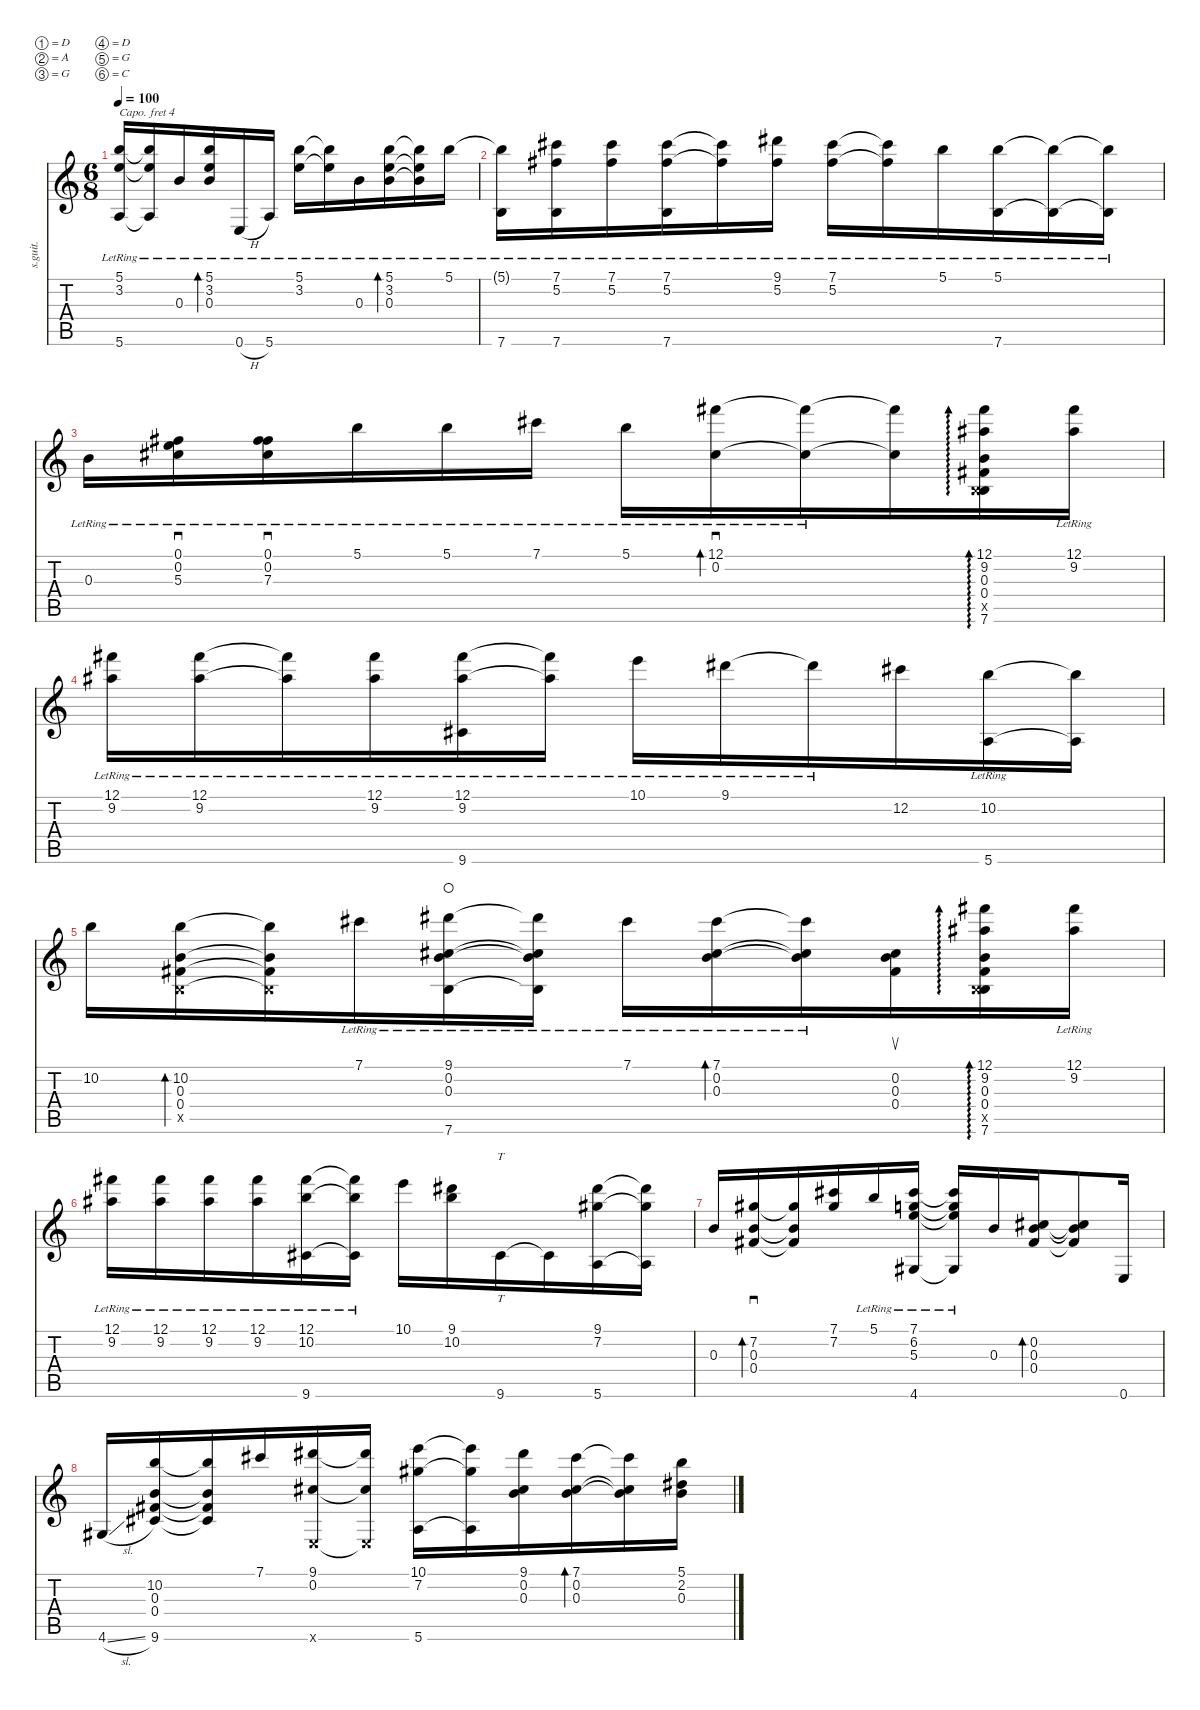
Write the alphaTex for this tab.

\defaultSystemsLayout 4
\hideDynamics
\bracketExtendMode nobrackets
\otherSystemsTrackNameOrientation horizontal
\track ("Steel Guitar" "s.guit.") {multiBarRest instrument acousticguitarsteel}
\staff {score tabs}
\capo 4
\tuning (D4 A3 G3 D3 G2 C2)
\ts (6 8)
\tempo 100
\clef g2
\ks c
(5.1{lr} 5.6{lr} 3.2{lr}).16{dy mf} (5.1{lr t} 5.6{lr t} 3.2{lr t}).16 0.3{lr}.16 (5.1{lr} 3.2{lr} 0.3{lr}).16{bd 39} 0.6{h lr}.16 5.6{lr}.16 (5.1{lr} 3.2{lr}).16 (5.1{lr t} 3.2{lr t}).16 0.3{lr}.16 (3.2{lr} 5.1{lr} 0.3{lr}).16{bd 39} (3.2{lr t} 5.1{lr t} 0.3{lr t}).16 5.1{lr}.16 |
(7.6{lr} 5.1{lr t}).16 (7.6{lr} 7.1{lr} 5.2{lr}).16 (7.1{lr} 5.2{lr}).16 (7.1{lr} 5.2{lr} 7.6{lr}).16 (7.1{lr t} 5.2{lr t}).16 (9.1{lr} 5.2{lr}).16 (7.1{lr} 5.2{lr}).16 (7.1{lr t} 5.2{lr t}).16 5.1{lr}.16 (7.6{lr} 5.1{lr}).16 (7.6{lr t} 5.1{lr t}).16 (7.6{lr t} 5.1{lr t}).16 |
0.3{lr}.16 (5.3{lr} 0.1{lr} 0.2{lr}).16{sd} (7.3{lr} 0.1{lr} 0.2{lr}).16{sd} 5.1{lr}.16 5.1{lr}.16 7.1{lr}.16 5.1{lr}.16 (12.1{lr} 0.2{lr}).16{sd bd 39} (12.1{lr t} 0.2{lr t}).16 (12.1{t} 0.2{t}).16 (12.1 9.2 7.6 0.4 0.3 0.5{x}).16{ad 0} (12.1{lr} 9.2{lr}).16 |
(12.1{lr} 9.2{lr}).16 (12.1{lr} 9.2{lr}).16 (12.1{lr t} 9.2{lr t}).16 (12.1{lr} 9.2{lr}).16 (12.1{lr} 9.2{lr} 9.6{lr}).16 (12.1{lr t} 9.2{lr t}).16 10.1{lr}.16 9.1{lr}.16 9.1{lr t}.16 12.2.16 (10.2 5.6{lr}).16 (10.2{t} 5.6{t}).16 |
10.2.16 (10.2 0.3 0.5{x} 0.4).16{bd 39} (10.2{t} 0.3{t} 0.5{x t} 0.4{t}).16 7.1{lr}.16 (9.1{lr} 7.6{lr} 0.2{lr} 0.3{lr}).16{waho} (9.1{lr t} 7.6{lr t} 0.2{lr t} 0.3{lr t}).16 7.1{lr}.16 (7.1{lr} 0.2{lr} 0.3{lr}).16{bd 39} (7.1{lr t} 0.2{lr t} 0.3{lr t}).16 (0.3 0.2 0.4).16{su} (12.1 9.2 7.6 0.4 0.3 0.5{x}).16{ad 0} (12.1{lr} 9.2{lr}).16 |
(12.1{lr} 9.2{lr}).16 (12.1{lr} 9.2{lr}).16 (12.1{lr} 9.2{lr}).16 (12.1{lr} 9.2{lr}).16 (12.1{lr} 10.2 9.6).16 (12.1{lr t} 10.2{t} 9.6{t}).16 10.1.16 (9.1 10.2).16 9.6.16{tt} 9.6{t}.16 (9.1 7.2 5.6).16 (9.1{t} 7.2{t} 5.6{t}).16 |
0.3.16 (0.3 0.4 7.2).16{sd bd 39} (0.3{t} 0.4{t} 7.2{t}).16 (7.1 7.2).16 5.1{lr}.16 (7.1{lr} 6.2{lr} 4.6{lr} 5.3).16 (7.1{lr t} 6.2{lr t} 4.6{lr t} 5.3{t}).16 0.3.16 (0.3 0.2 0.4).16{bd 38} (0.3{t} 0.2{t} 0.4{t}).8 0.6.16 |
4.6{sl}.16 (9.6 10.2 0.3 0.4).16 (9.6{t} 10.2{t} 0.3{t} 0.4{t}).16 7.1.16 (9.1 0.6{x} 0.2).16 (9.1{t} 0.6{x t} 0.2{t}).16 (7.2 10.1 5.6).16 (7.2{t} 10.1{t} 5.6{t}).16 (9.1 0.2 0.3).16 (7.1 0.2 0.3).16{bd 37} (7.1{t} 0.2{t} 0.3{t}).16 (2.2 5.1 0.3).16
